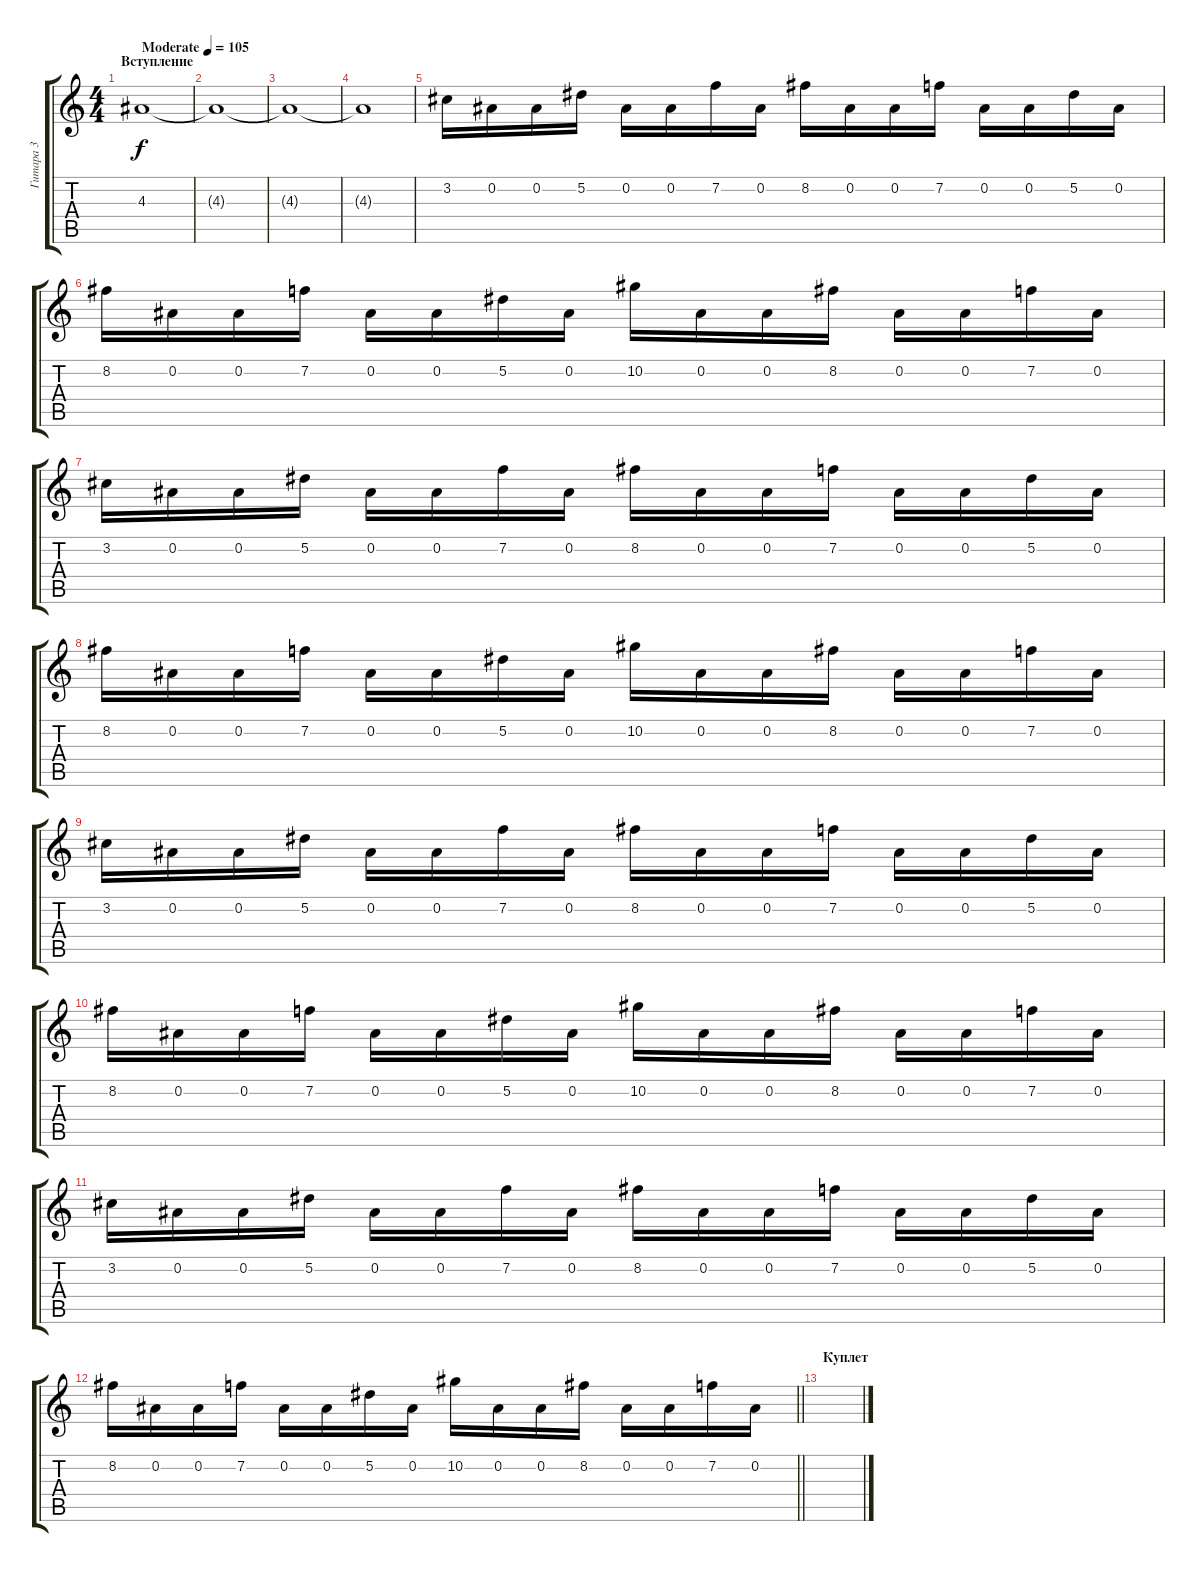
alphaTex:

\track ("Гитара 3" "Гитара 3") {instrument distortionguitar}
\staff {score tabs}
\tuning (Eb4 Bb3 Gb3 Db3 Ab2 Eb2) {hide}
\ts (4 4)
\section ("" "Вступление")
\tempo (105 "Moderate")
\clef g2
\ks c
4.3.1{dy f instrument distortionguitar} |
4.3{t}.1 |
4.3{t}.1 |
4.3{t}.1 |
3.2.16 0.2.16 0.2.16 5.2.16 0.2.16 0.2.16 7.2.16 0.2.16 8.2.16 0.2.16 0.2.16 7.2.16 0.2.16 0.2.16 5.2.16 0.2.16 |
8.2.16 0.2.16 0.2.16 7.2.16 0.2.16 0.2.16 5.2.16 0.2.16 10.2.16 0.2.16 0.2.16 8.2.16 0.2.16 0.2.16 7.2.16 0.2.16 |
3.2.16 0.2.16 0.2.16 5.2.16 0.2.16 0.2.16 7.2.16 0.2.16 8.2.16 0.2.16 0.2.16 7.2.16 0.2.16 0.2.16 5.2.16 0.2.16 |
8.2.16 0.2.16 0.2.16 7.2.16 0.2.16 0.2.16 5.2.16 0.2.16 10.2.16 0.2.16 0.2.16 8.2.16 0.2.16 0.2.16 7.2.16 0.2.16 |
3.2.16 0.2.16 0.2.16 5.2.16 0.2.16 0.2.16 7.2.16 0.2.16 8.2.16 0.2.16 0.2.16 7.2.16 0.2.16 0.2.16 5.2.16 0.2.16 |
8.2.16 0.2.16 0.2.16 7.2.16 0.2.16 0.2.16 5.2.16 0.2.16 10.2.16 0.2.16 0.2.16 8.2.16 0.2.16 0.2.16 7.2.16 0.2.16 |
3.2.16 0.2.16 0.2.16 5.2.16 0.2.16 0.2.16 7.2.16 0.2.16 8.2.16 0.2.16 0.2.16 7.2.16 0.2.16 0.2.16 5.2.16 0.2.16 |
\barLineRight lightlight
8.2.16 0.2.16 0.2.16 7.2.16 0.2.16 0.2.16 5.2.16 0.2.16 10.2.16 0.2.16 0.2.16 8.2.16 0.2.16 0.2.16 7.2.16 0.2.16 |
\section ("" "Куплет")
